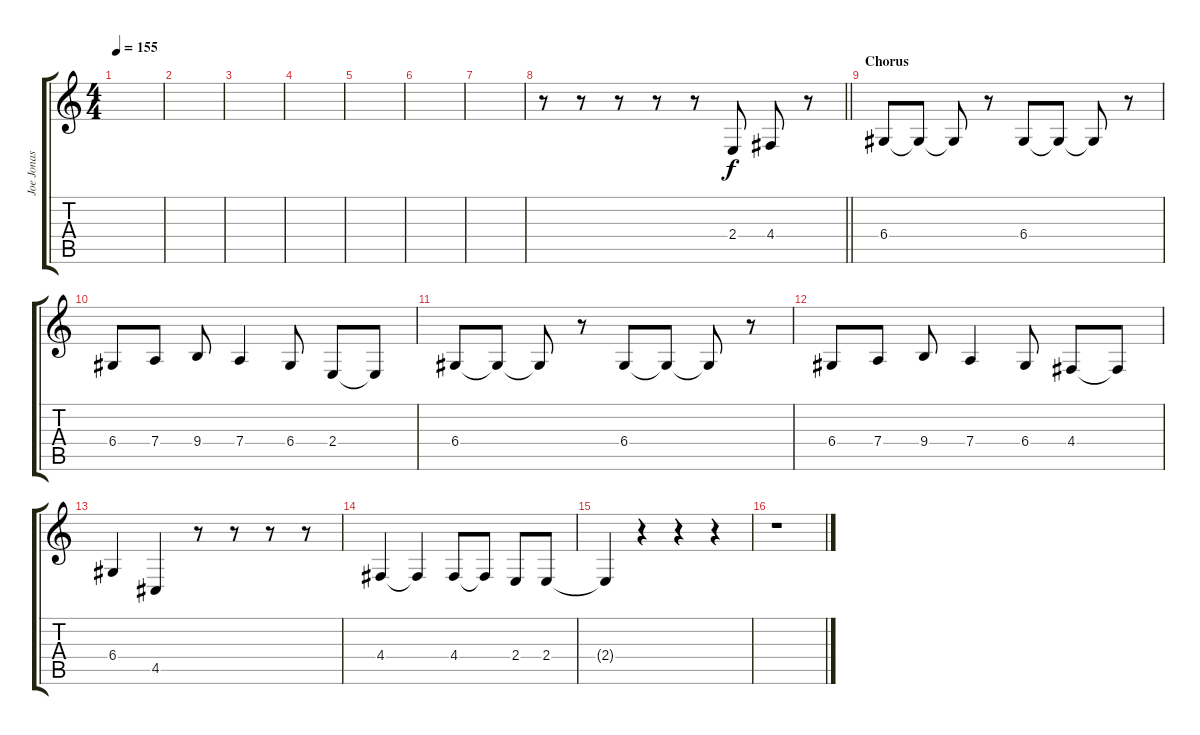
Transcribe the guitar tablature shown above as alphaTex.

\track ("Joe Jonas Vocals" "Joe Jonas ") {instrument oboe}
\staff {score tabs}
\tuning (E4 B3 G3 D3 A2 E2) {hide}
\ts (4 4)
\tempo 155
\clef g2
\ks c
|
|
|
|
|
|
|
\barLineRight lightlight
r.8 r.8 r.8 r.8 r.8 2.4.8 4.4.8 r.8 |
\section ("" "Chorus")
6.4.8 6.4{t}.8 6.4{t}.8 r.8 6.4.8 6.4{t}.8 6.4{t}.8 r.8 |
6.4.8 7.4.8 9.4.8 7.4.4 6.4.8 2.4.8 2.4{t}.8 |
6.4.8 6.4{t}.8 6.4{t}.8 r.8 6.4.8 6.4{t}.8 6.4{t}.8 r.8 |
6.4.8 7.4.8 9.4.8 7.4.4 6.4.8 4.4.8 4.4{t}.8 |
6.4.4 4.5.4 r.8 r.8 r.8 r.8 |
4.4.4 4.4{t}.4 4.4.8 4.4{t}.8 2.4.8 2.4.8 |
2.4{t}.4 r.4 r.4 r.4 |
r.1
